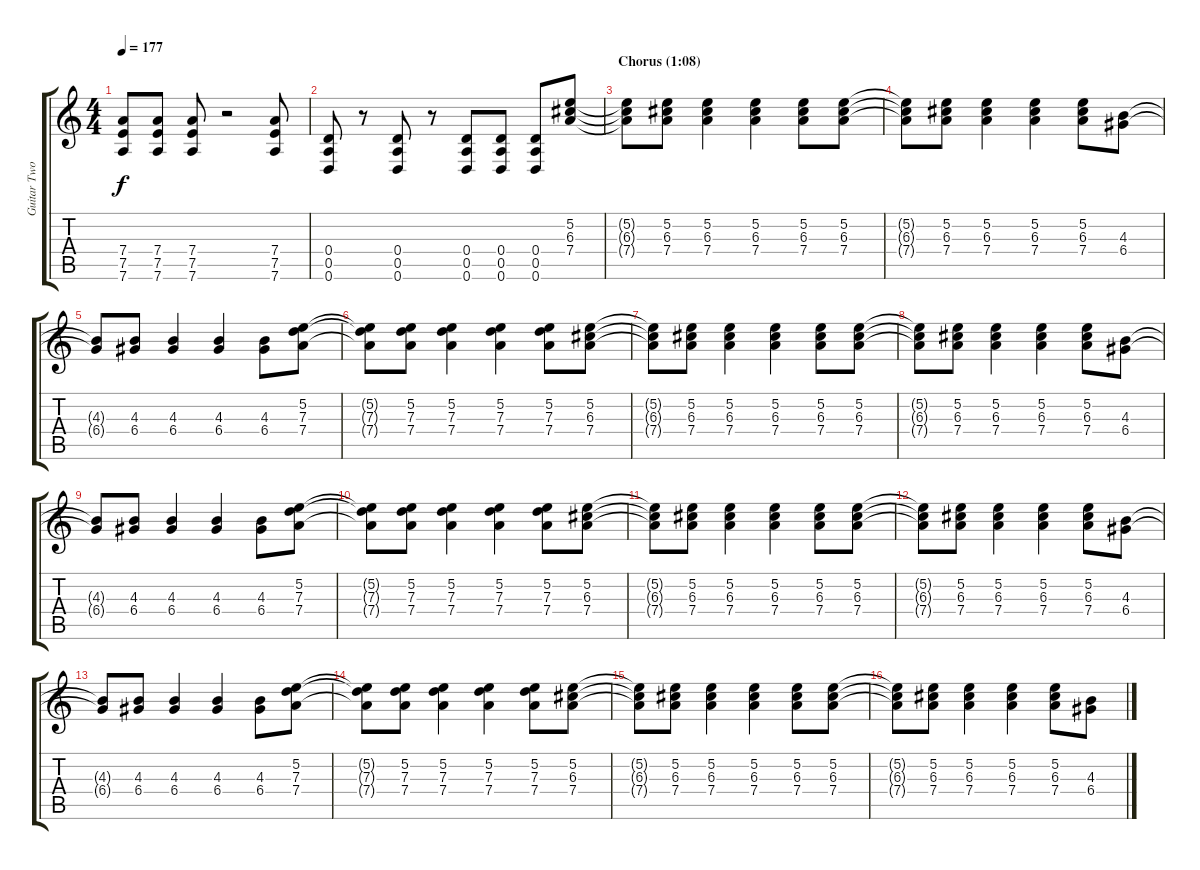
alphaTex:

\track ("Guitar Two" "Guitar Two") {instrument overdrivenguitar}
\staff {score tabs}
\tuning (E4 B3 G3 D3 A2 D2) {hide}
\ts (4 4)
\tempo 177
\clef g2
\ks c
(7.4{t} 7.5{t} 7.6{t}).8{dy f} (7.4 7.5 7.6).8 (7.4 7.5 7.6).8 r.2 (7.4 7.5 7.6).8 |
(0.4 0.5 0.6).8 r.8 (0.4 0.5 0.6).8 r.8 (0.4 0.5 0.6).8 (0.4 0.5 0.6).8 (0.4 0.5 0.6).8 (5.2 6.3 7.4).8 |
\section ("" "Chorus (1:08)")
(5.2{t} 6.3{t} 7.4{t}).8 (5.2 6.3 7.4).8 (5.2 6.3 7.4).4 (5.2 6.3 7.4).4 (5.2 6.3 7.4).8 (5.2 6.3 7.4).8 |
(5.2{t} 6.3{t} 7.4{t}).8 (5.2 6.3 7.4).8 (5.2 6.3 7.4).4 (5.2 6.3 7.4).4 (5.2 6.3 7.4).8 (4.3 6.4).8 |
(4.3{t} 6.4{t}).8 (4.3 6.4).8 (4.3 6.4).4 (4.3 6.4).4 (4.3 6.4).8 (5.2 7.3 7.4).8 |
(5.2{t} 7.3{t} 7.4{t}).8 (5.2 7.3 7.4).8 (5.2 7.3 7.4).4 (5.2 7.3 7.4).4 (5.2 7.3 7.4).8 (5.2 6.3 7.4).8 |
(5.2{t} 6.3{t} 7.4{t}).8 (5.2 6.3 7.4).8 (5.2 6.3 7.4).4 (5.2 6.3 7.4).4 (5.2 6.3 7.4).8 (5.2 6.3 7.4).8 |
(5.2{t} 6.3{t} 7.4{t}).8 (5.2 6.3 7.4).8 (5.2 6.3 7.4).4 (5.2 6.3 7.4).4 (5.2 6.3 7.4).8 (4.3 6.4).8 |
(4.3{t} 6.4{t}).8 (4.3 6.4).8 (4.3 6.4).4 (4.3 6.4).4 (4.3 6.4).8 (5.2 7.3 7.4).8 |
(5.2{t} 7.3{t} 7.4{t}).8 (5.2 7.3 7.4).8 (5.2 7.3 7.4).4 (5.2 7.3 7.4).4 (5.2 7.3 7.4).8 (5.2 6.3 7.4).8 |
(5.2{t} 6.3{t} 7.4{t}).8 (5.2 6.3 7.4).8 (5.2 6.3 7.4).4 (5.2 6.3 7.4).4 (5.2 6.3 7.4).8 (5.2 6.3 7.4).8 |
(5.2{t} 6.3{t} 7.4{t}).8 (5.2 6.3 7.4).8 (5.2 6.3 7.4).4 (5.2 6.3 7.4).4 (5.2 6.3 7.4).8 (4.3 6.4).8 |
(4.3{t} 6.4{t}).8 (4.3 6.4).8 (4.3 6.4).4 (4.3 6.4).4 (4.3 6.4).8 (5.2 7.3 7.4).8 |
(5.2{t} 7.3{t} 7.4{t}).8 (5.2 7.3 7.4).8 (5.2 7.3 7.4).4 (5.2 7.3 7.4).4 (5.2 7.3 7.4).8 (5.2 6.3 7.4).8 |
(5.2{t} 6.3{t} 7.4{t}).8 (5.2 6.3 7.4).8 (5.2 6.3 7.4).4 (5.2 6.3 7.4).4 (5.2 6.3 7.4).8 (5.2 6.3 7.4).8 |
(5.2{t} 6.3{t} 7.4{t}).8 (5.2 6.3 7.4).8 (5.2 6.3 7.4).4 (5.2 6.3 7.4).4 (5.2 6.3 7.4).8 (4.3 6.4).8
